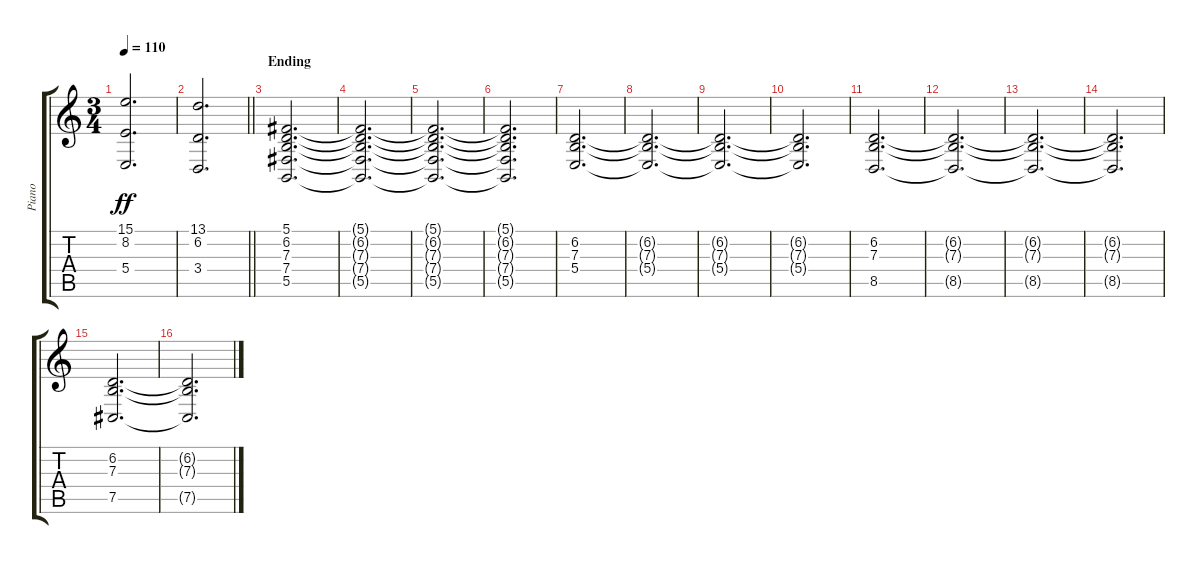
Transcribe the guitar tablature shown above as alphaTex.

\track ("Piano" "Piano") {instrument brightacousticpiano}
\staff {score tabs}
\tuning (Db4 Ab3 E3 B2 Gb2 B1) {hide}
\ts (3 4)
\tempo 110
\clef g2
\ks c
(15.1 8.2 5.4).2{d dy ff} |
\barLineRight lightlight
(13.1 6.2 3.4).2{d} |
\section ("" "Ending")
(5.1 6.2 7.3 7.4 5.5).2{d} |
(5.1{t} 6.2{t} 7.3{t} 7.4{t} 5.5{t}).2{d} |
(5.1{t} 6.2{t} 7.3{t} 7.4{t} 5.5{t}).2{d} |
(5.1{t} 6.2{t} 7.3{t} 7.4{t} 5.5{t}).2{d} |
(6.2 7.3 5.4).2{d} |
(6.2{t} 7.3{t} 5.4{t}).2{d} |
(6.2{t} 7.3{t} 5.4{t}).2{d} |
(6.2{t} 7.3{t} 5.4{t}).2{d} |
(6.2 7.3 8.5).2{d} |
(6.2{t} 7.3{t} 8.5{t}).2{d} |
(6.2{t} 7.3{t} 8.5{t}).2{d} |
(6.2{t} 7.3{t} 8.5{t}).2{d} |
(6.2 7.3 7.5).2{d} |
(6.2{t} 7.3{t} 7.5{t}).2{d}
